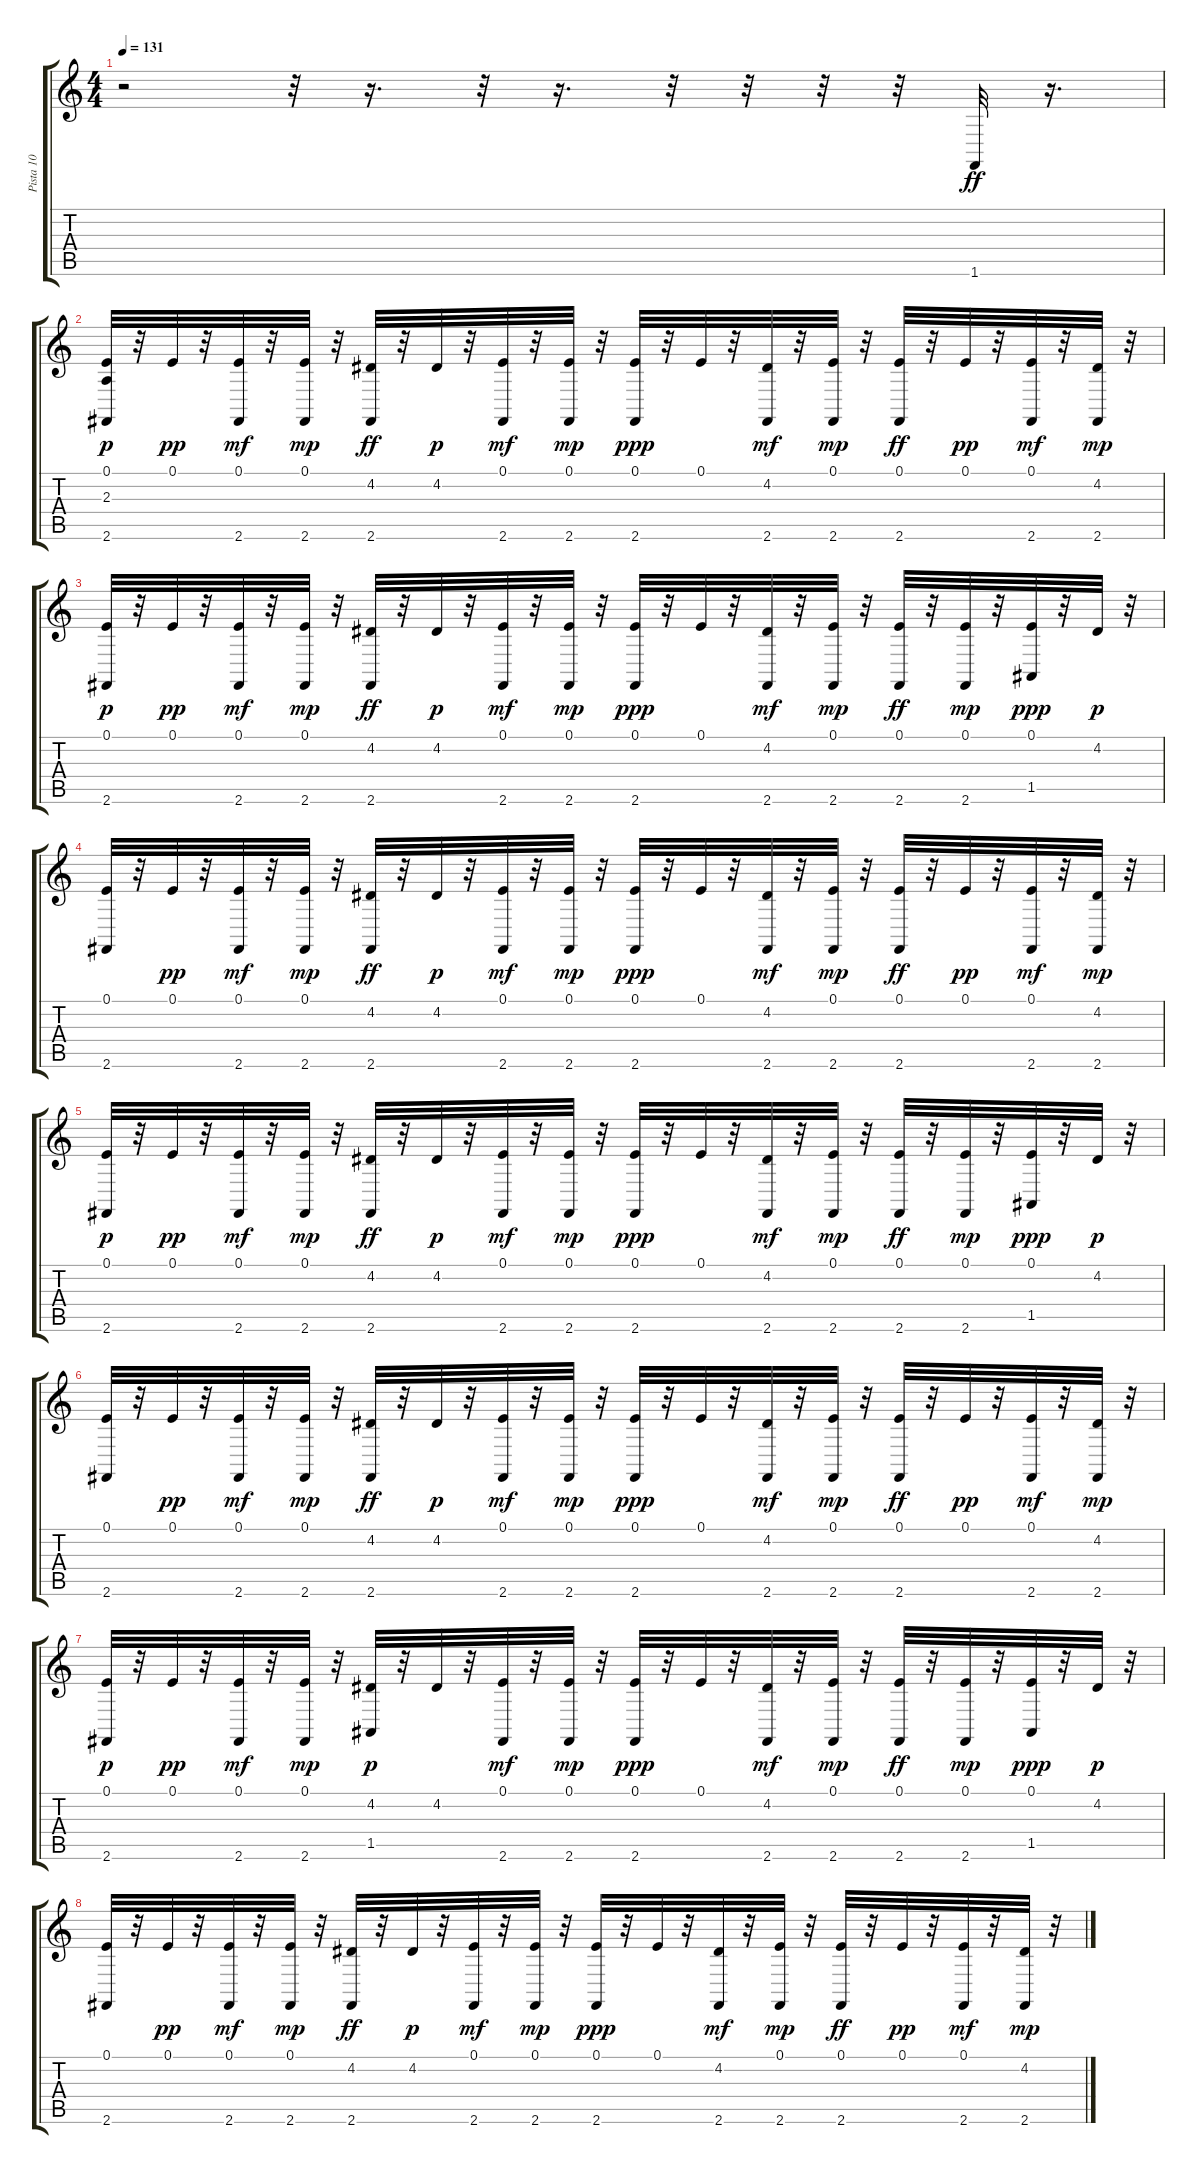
\track ("Pista 10" "Pista 10") {instrument celesta}
\staff {score tabs}
\tuning (E4 B3 G3 D3 A2 E2) {hide}
\ts (4 4)
\tempo 131
\clef g2
\ks c
r.2{dy p} r.32 r.16{d} r.32 r.16{d} r.32 r.32 r.32 r.32 1.6.32{dy ff} r.16{d} |
(0.1 2.3 2.6).32{dy p} r.32 0.1.32{dy pp} r.32 (0.1 2.6).32{dy mf} r.32 (0.1 2.6).32{dy mp} r.32 (4.2 2.6).32{dy ff} r.32 4.2.32{dy p} r.32 (0.1 2.6).32{dy mf} r.32 (0.1 2.6).32{dy mp} r.32 (0.1 2.6).32{dy ppp} r.32 0.1.32 r.32 (4.2 2.6).32{dy mf} r.32 (0.1 2.6).32{dy mp} r.32 (0.1 2.6).32{dy ff} r.32 0.1.32{dy pp} r.32 (0.1 2.6).32{dy mf} r.32 (4.2 2.6).32{dy mp} r.32 |
(0.1 2.6).32{dy p} r.32 0.1.32{dy pp} r.32 (0.1 2.6).32{dy mf} r.32 (0.1 2.6).32{dy mp} r.32 (4.2 2.6).32{dy ff} r.32 4.2.32{dy p} r.32 (0.1 2.6).32{dy mf} r.32 (0.1 2.6).32{dy mp} r.32 (0.1 2.6).32{dy ppp} r.32 0.1.32 r.32 (4.2 2.6).32{dy mf} r.32 (0.1 2.6).32{dy mp} r.32 (0.1 2.6).32{dy ff} r.32 (0.1 2.6).32{dy mp} r.32 (0.1 1.5).32{dy ppp} r.32 4.2.32{dy p} r.32 |
(0.1 2.6).32 r.32 0.1.32{dy pp} r.32 (0.1 2.6).32{dy mf} r.32 (0.1 2.6).32{dy mp} r.32 (4.2 2.6).32{dy ff} r.32 4.2.32{dy p} r.32 (0.1 2.6).32{dy mf} r.32 (0.1 2.6).32{dy mp} r.32 (0.1 2.6).32{dy ppp} r.32 0.1.32 r.32 (4.2 2.6).32{dy mf} r.32 (0.1 2.6).32{dy mp} r.32 (0.1 2.6).32{dy ff} r.32 0.1.32{dy pp} r.32 (0.1 2.6).32{dy mf} r.32 (4.2 2.6).32{dy mp} r.32 |
(0.1 2.6).32{dy p} r.32 0.1.32{dy pp} r.32 (0.1 2.6).32{dy mf} r.32 (0.1 2.6).32{dy mp} r.32 (4.2 2.6).32{dy ff} r.32 4.2.32{dy p} r.32 (0.1 2.6).32{dy mf} r.32 (0.1 2.6).32{dy mp} r.32 (0.1 2.6).32{dy ppp} r.32 0.1.32 r.32 (4.2 2.6).32{dy mf} r.32 (0.1 2.6).32{dy mp} r.32 (0.1 2.6).32{dy ff} r.32 (0.1 2.6).32{dy mp} r.32 (0.1 1.5).32{dy ppp} r.32 4.2.32{dy p} r.32 |
(0.1 2.6).32 r.32 0.1.32{dy pp} r.32 (0.1 2.6).32{dy mf} r.32 (0.1 2.6).32{dy mp} r.32 (4.2 2.6).32{dy ff} r.32 4.2.32{dy p} r.32 (0.1 2.6).32{dy mf} r.32 (0.1 2.6).32{dy mp} r.32 (0.1 2.6).32{dy ppp} r.32 0.1.32 r.32 (4.2 2.6).32{dy mf} r.32 (0.1 2.6).32{dy mp} r.32 (0.1 2.6).32{dy ff} r.32 0.1.32{dy pp} r.32 (0.1 2.6).32{dy mf} r.32 (4.2 2.6).32{dy mp} r.32 |
(0.1 2.6).32{dy p} r.32 0.1.32{dy pp} r.32 (0.1 2.6).32{dy mf} r.32 (0.1 2.6).32{dy mp} r.32 (4.2 1.5).32{dy p} r.32 4.2.32 r.32 (0.1 2.6).32{dy mf} r.32 (0.1 2.6).32{dy mp} r.32 (0.1 2.6).32{dy ppp} r.32 0.1.32 r.32 (4.2 2.6).32{dy mf} r.32 (0.1 2.6).32{dy mp} r.32 (0.1 2.6).32{dy ff} r.32 (0.1 2.6).32{dy mp} r.32 (0.1 1.5).32{dy ppp} r.32 4.2.32{dy p} r.32 |
(0.1 2.6).32 r.32 0.1.32{dy pp} r.32 (0.1 2.6).32{dy mf} r.32 (0.1 2.6).32{dy mp} r.32 (4.2 2.6).32{dy ff} r.32 4.2.32{dy p} r.32 (0.1 2.6).32{dy mf} r.32 (0.1 2.6).32{dy mp} r.32 (0.1 2.6).32{dy ppp} r.32 0.1.32 r.32 (4.2 2.6).32{dy mf} r.32 (0.1 2.6).32{dy mp} r.32 (0.1 2.6).32{dy ff} r.32 0.1.32{dy pp} r.32 (0.1 2.6).32{dy mf} r.32 (4.2 2.6).32{dy mp} r.32
